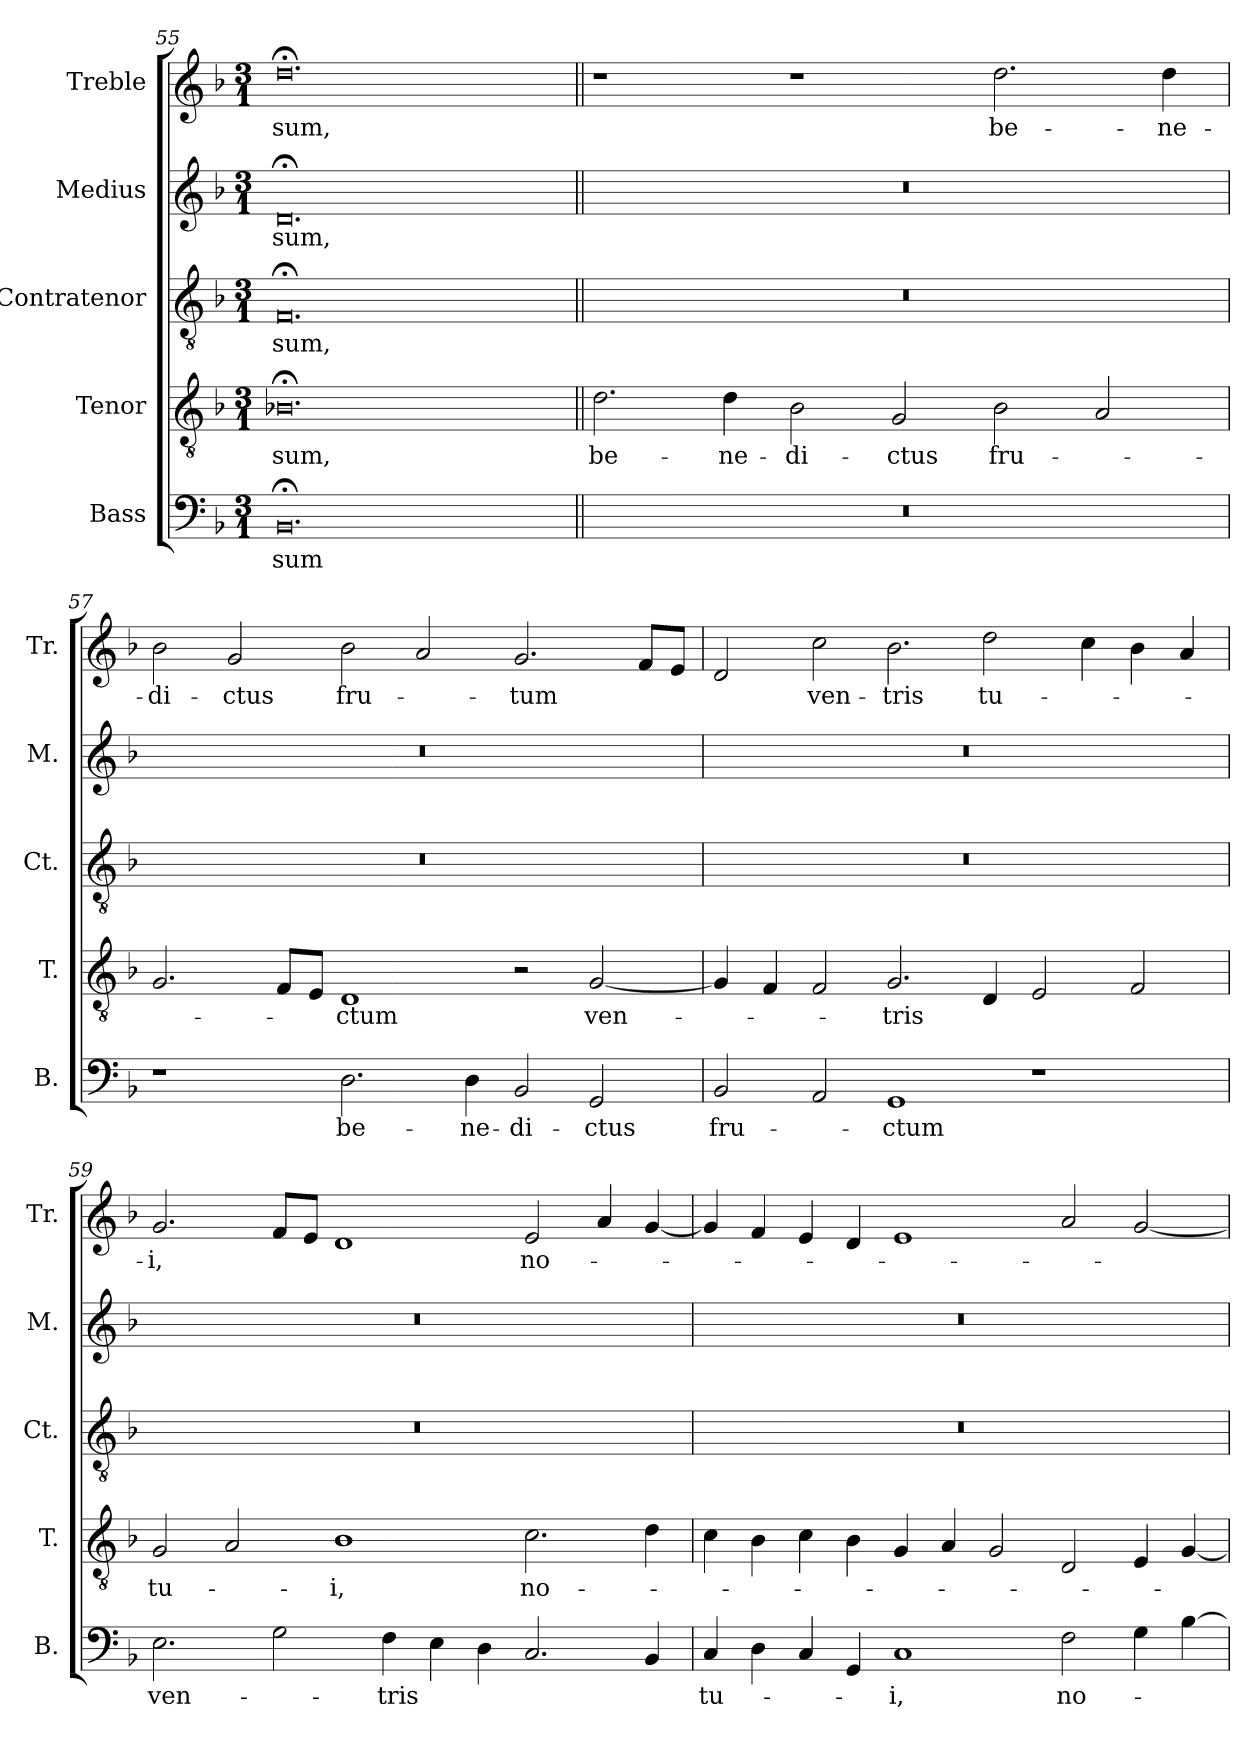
**kern	**text	**kern	**text	**kern	**text	**kern	**text	**kern	**text
*part5	*part5	*part4	*part4	*part3	*part3	*part2	*part2	*part1	*part1
*staff5	*staff5	*staff4	*staff4	*staff3	*staff3	*staff2	*staff2	*staff1	*staff1
*I"Bass	*	*I"Tenor	*	*I"Contratenor	*	*I"Medius	*	*I"Treble	*
*I'B.	*	*I'T.	*	*I'Ct.	*	*I'M.	*	*I'Tr.	*
*clefF4	*	*clefGv2	*	*clefGv2	*	*clefG2	*	*clefG2	*
*	*	*ITrd7c12	*	*ITrd7c12	*	*	*	*	*
*k[b-]	*	*k[b-]	*	*k[b-]	*	*k[b-]	*	*k[b-]	*
*d:	*	*d:	*	*d:	*	*d:	*	*d:	*
*M3/1	*	*M3/1	*	*M3/1	*	*M3/1	*	*M3/1	*
=55	=55	=55	=55	=55	=55	=55	=55	=55	=55
!	!LO:LY:b:color=#000000	!	!	!	!	!	!	!	!
!	!	!	!LO:LY:b:color=#000000	!	!	!	!	!	!
!	!	!	!	!	!LO:LY:b:color=#000000	!	!	!	!
!	!	!	!	!	!	!	!LO:LY:b:color=#000000	!	!
!	!	!	!	!	!	!	!	!	!LO:LY:b:color=#000000
0.BB-;i	-sum	0.BB-X;i	-sum,	0.FF;i	-sum,	0.d;i	-sum,	0.dd;i	-sum,
!!LO:LB:g=z
=56||	=56||	=56||	=56||	=56||	=56||	=56||	=56||	=56||	=56||
!LO:N:vis=1	!	!	!	!	!	!	!	!	!
!	!	!	!LO:LY:b:color=#000000	!LO:N:vis=1	!	!LO:N:vis=1	!	!	!
0.r	.	2.Di\	be-	0.r	.	0.r	.	1r	.
!	!	!	!LO:LY:b:color=#000000	!	!	!	!	!	!
.	.	4Di\	-ne-	.	.	.	.	.	.
!	!	!	!LO:LY:b:color=#000000	!	!	!	!	!	!
.	.	2BB-i\	-di-	.	.	.	.	1r	.
!	!	!	!LO:LY:b:color=#000000	!	!	!	!	!	!
.	.	2GGi/	-ctus	.	.	.	.	.	.
!	!	!	!LO:LY:b:color=#000000	!	!	!	!	!	!
!	!	!	!	!	!	!	!	!	!LO:LY:b:color=#000000
.	.	2BB-i\	fru-	.	.	.	.	2.ddi\	be-
.	.	2AAi/	.	.	.	.	.	.	.
!	!	!	!	!	!	!	!	!	!LO:LY:b:color=#000000
.	.	.	.	.	.	.	.	4ddi\	-ne-
=57	=57	=57	=57	=57	=57	=57	=57	=57	=57
!	!	!	!	!LO:N:vis=1	!	!LO:N:vis=1	!	!	!
!	!	!	!	!	!	!	!	!	!LO:LY:b:color=#000000
1r	.	2.GGi/	.	0.r	.	0.r	.	2b-i\	-di-
!	!	!	!	!	!	!	!	!	!LO:LY:b:color=#000000
.	.	.	.	.	.	.	.	2gi/	-ctus
.	.	8FFi/L	.	.	.	.	.	.	.
.	.	8EEi/J	.	.	.	.	.	.	.
!	!LO:LY:b:color=#000000	!	!	!	!	!	!	!	!
!	!	!	!LO:LY:b:color=#000000	!	!	!	!	!	!
!	!	!	!	!	!	!	!	!	!LO:LY:b:color=#000000
2.Di\	be-	1DDi	-ctum	.	.	.	.	2b-i\	fru-
.	.	.	.	.	.	.	.	2ai/	.
!	!LO:LY:b:color=#000000	!	!	!	!	!	!	!	!
4Di\	-ne-	.	.	.	.	.	.	.	.
!	!LO:LY:b:color=#000000	!	!	!	!	!	!	!	!
!	!	!	!	!	!	!	!	!	!LO:LY:b:color=#000000
2BB-i/	-di-	2r	.	.	.	.	.	2.gi/	-tum
!	!LO:LY:b:color=#000000	!	!	!	!	!	!	!	!
!	!	!	!LO:LY:b:color=#000000	!	!	!	!	!	!
2GGi/	-ctus	[<2GGi/	ven-	.	.	.	.	.	.
.	.	.	.	.	.	.	.	8fi/L	.
.	.	.	.	.	.	.	.	8ei/J	.
=58	=58	=58	=58	=58	=58	=58	=58	=58	=58
!	!LO:LY:b:color=#000000	!	!	!LO:N:vis=1	!	!LO:N:vis=1	!	!	!
2BB-i/	fru-	4GGi/]	.	0.r	.	0.r	.	2di/	.
.	.	4FFi/	.	.	.	.	.	.	.
!	!	!	!	!	!	!	!	!	!LO:LY:b:color=#000000
2AAi/	.	2FFi/	.	.	.	.	.	2cci\	ven-
!	!LO:LY:b:color=#000000	!	!	!	!	!	!	!	!
!	!	!	!LO:LY:b:color=#000000	!	!	!	!	!	!
!	!	!	!	!	!	!	!	!	!LO:LY:b:color=#000000
1GGi	-ctum	2.GGi/	-tris	.	.	.	.	2.b-i\	-tris
!	!	!	!	!	!	!	!	!	!LO:LY:b:color=#000000
.	.	4DDi/	.	.	.	.	.	2ddi\	tu-
1r	.	2EEi/	.	.	.	.	.	.	.
.	.	.	.	.	.	.	.	4cci\	.
.	.	2FFi/	.	.	.	.	.	4b-i\	.
.	.	.	.	.	.	.	.	4ai/	.
!!LO:LB:g=z
=59	=59	=59	=59	=59	=59	=59	=59	=59	=59
!	!LO:LY:b:color=#000000	!	!	!	!	!	!	!	!
!	!	!	!LO:LY:b:color=#000000	!LO:N:vis=1	!	!LO:N:vis=1	!	!	!
!	!	!	!	!	!	!	!	!	!LO:LY:b:color=#000000
2.Ei\	ven-	2GGi/	tu-	0.r	.	0.r	.	2.gi/	-i,
.	.	2AAi/	.	.	.	.	.	.	.
2Gi\	.	.	.	.	.	.	.	8fi/L	.
.	.	.	.	.	.	.	.	8ei/J	.
!	!	!	!LO:LY:b:color=#000000	!	!	!	!	!	!
.	.	1BB-i	-i,	.	.	.	.	1di	.
!	!LO:LY:b:color=#000000	!	!	!	!	!	!	!	!
4Fi\	-tris	.	.	.	.	.	.	.	.
4Ei\	.	.	.	.	.	.	.	.	.
4Di\	.	.	.	.	.	.	.	.	.
!	!	!	!LO:LY:b:color=#000000	!	!	!	!	!	!
!	!	!	!	!	!	!	!	!	!LO:LY:b:color=#000000
2.Ci/	.	2.Ci\	no-	.	.	.	.	2ei/	no-
.	.	.	.	.	.	.	.	4ai/	.
4BB-i/	.	4Di\	.	.	.	.	.	[<4gi/	.
=60	=60	=60	=60	=60	=60	=60	=60	=60	=60
!	!LO:LY:b:color=#000000	!	!	!LO:N:vis=1	!	!LO:N:vis=1	!	!	!
4Ci/	tu-	4Ci\	.	0.r	.	0.r	.	4gi/]	.
4Di\	.	4BB-i\	.	.	.	.	.	4fi/	.
4Ci/	.	4Ci\	.	.	.	.	.	4ei/	.
4GGi/	.	4BB-i\	.	.	.	.	.	4di/	.
!	!LO:LY:b:color=#000000	!	!	!	!	!	!	!	!
1Ci	-i,	4GGi/	.	.	.	.	.	1ei	.
.	.	4AAi/	.	.	.	.	.	.	.
.	.	2GGi/	.	.	.	.	.	.	.
!	!LO:LY:b:color=#000000	!	!	!	!	!	!	!	!
2Fi\	no-	2DDi/	.	.	.	.	.	2ai/	.
4Gi\	.	4EEi/	.	.	.	.	.	[<2gi/	.
[>4B-i\	.	[<4GGi/	.	.	.	.	.	.	.
=	=	=	=	=	=	=	=	=	=
*-	*-	*-	*-	*-	*-	*-	*-	*-	*-
